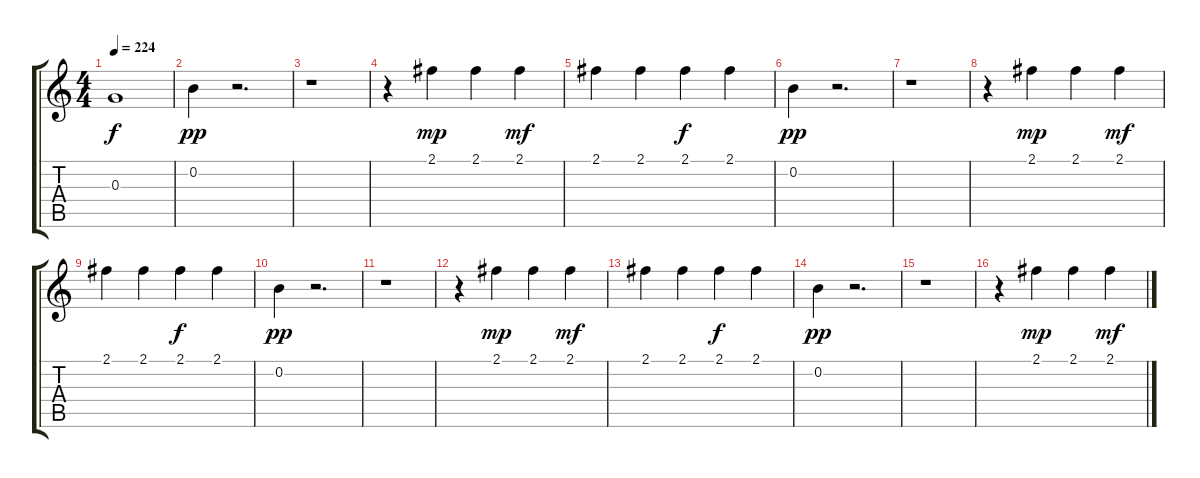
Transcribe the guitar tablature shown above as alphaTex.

\track "" {instrument distortionguitar}
\staff {score tabs}
\tuning (E4 B3 G3 D3 A2 E2) {hide}
\ts (4 4)
\tempo 224
\clef g2
\ks c
0.3{t}.1{dy f} |
0.2.4{dy pp} r.2{d} |
r.1 |
r.4 2.1.4{dy mp} 2.1.4 2.1.4{dy mf} |
2.1.4 2.1.4 2.1.4{dy f} 2.1.4 |
0.2.4{dy pp} r.2{d} |
r.1 |
r.4 2.1.4{dy mp} 2.1.4 2.1.4{dy mf} |
2.1.4 2.1.4 2.1.4{dy f} 2.1.4 |
0.2.4{dy pp} r.2{d} |
r.1 |
r.4 2.1.4{dy mp} 2.1.4 2.1.4{dy mf} |
2.1.4 2.1.4 2.1.4{dy f} 2.1.4 |
0.2.4{dy pp} r.2{d} |
r.1 |
r.4 2.1.4{dy mp} 2.1.4 2.1.4{dy mf}
